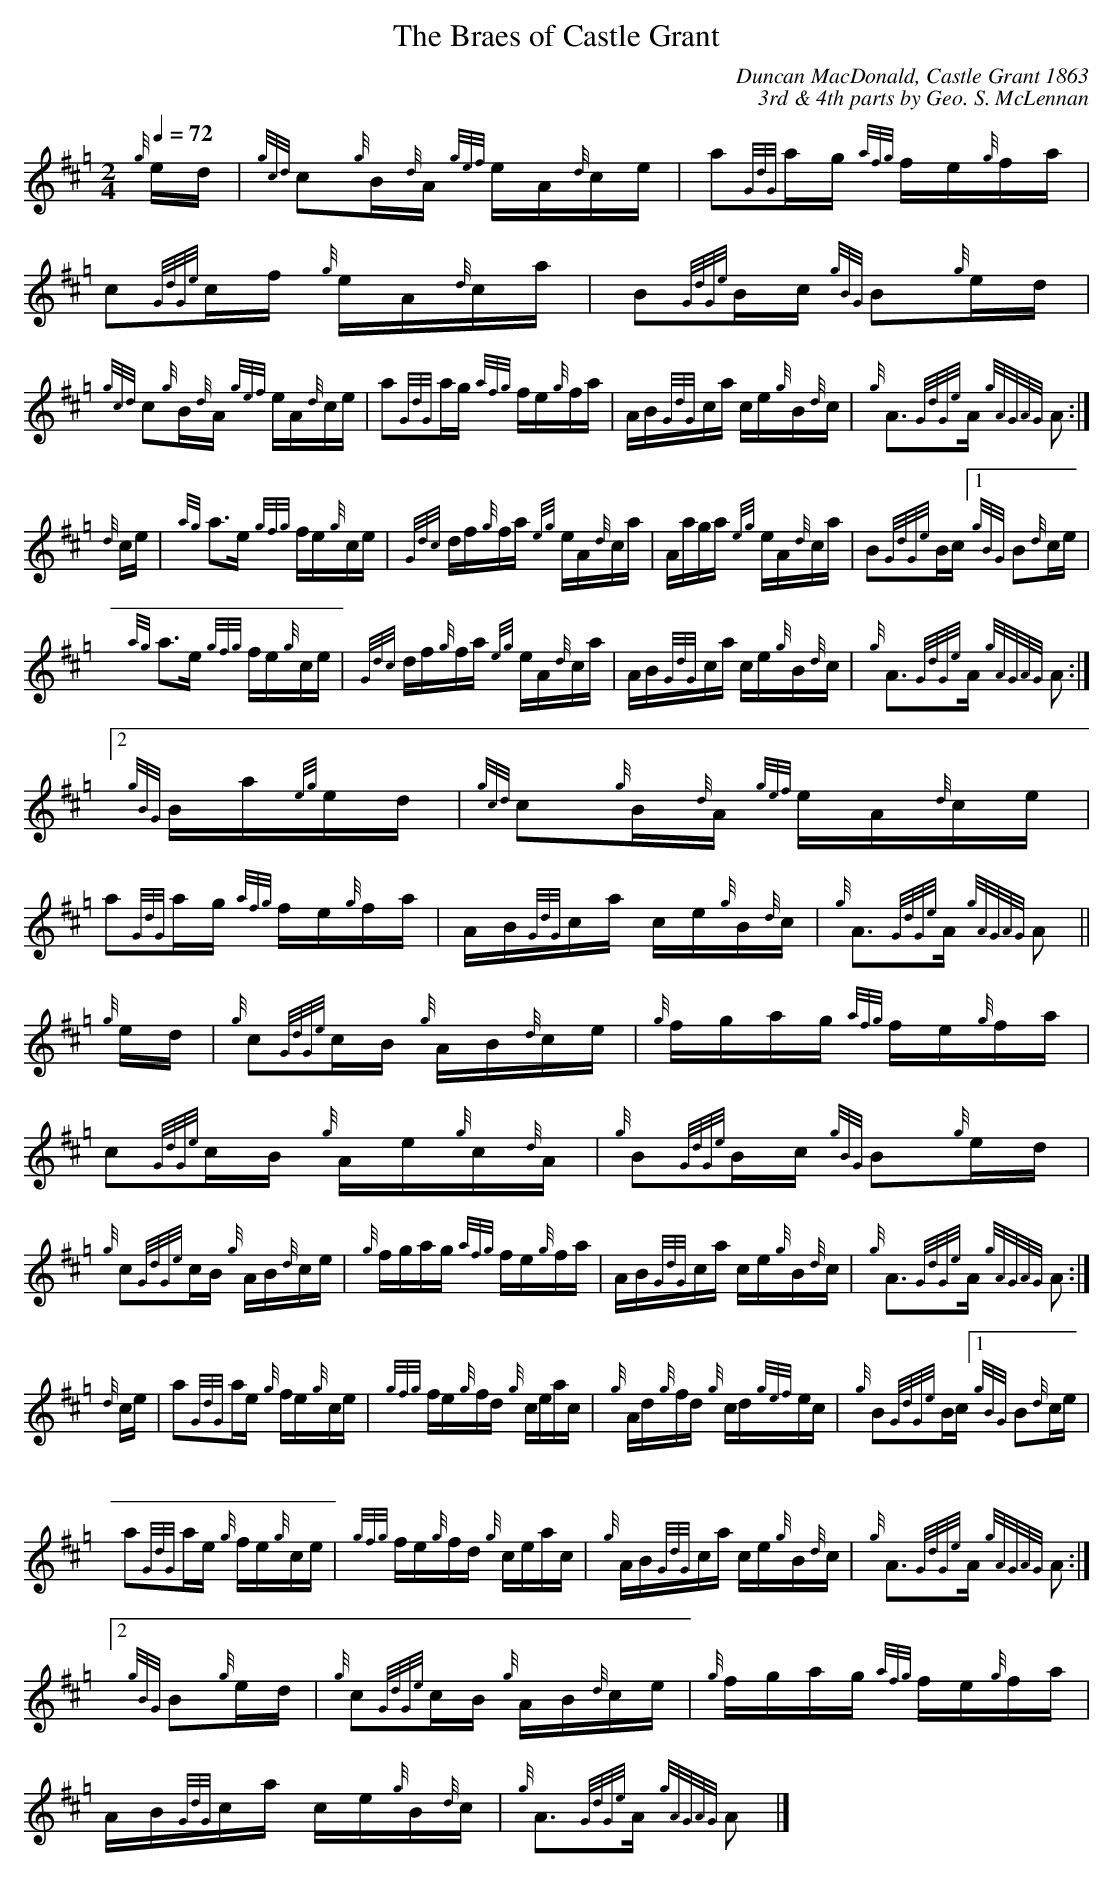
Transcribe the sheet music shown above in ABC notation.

X:1
T:The Braes of Castle Grant
C:Duncan MacDonald, Castle Grant 1863
C:3rd & 4th parts by Geo. S. McLennan
L:1/16
M:2/4
Q:1/4=72
K:Hp
{g}ed|{gcd}c2{g}B{d}A {gef}eA{d}ce   |     a2{GdG}ag     {afg}fe{g}fa |\
           c2{GdGe}cf   {g}eA{d}ca   |     B2{GdGe}Bc    {gBG}B2{g}ed |
      {gcd}c2{g}B{d}A {gef}eA{d}ce   |     a2{GdG}ag     {afg}fe{g}fa |\
           AB{GdG}ca       ce{g}B{d}c|  {g}A3{GdGe}A   {gAGAG}A2     :|
{d}ce| {ag}a3e        {gfg}fe{g}ce   |{Gdc}df{g}fa        {eg}eA{d}ca |\
           Aaga        {eg}eA{d}ca   |     B2{GdGe}Bc [1 {gBG}B2{d}ce |
       {ag}a3e        {gfg}fe{g}ce   |{Gdc}df{g}fa        {eg}eA{d}ca |\
           AB{GdG}ca       ce{g}B{d}c|  {g}A3{GdGe}A   {gAGAG}A2     :|
                                                      [2 {gBG}Ba{eg}ed|\
      {gcd}c2{g}B{d}A {gef}eA{d}ce   |     a2{GdG}ag     {afg}fe{g}fa |\
           AB{GdG}ca       ce{g}B{d}c|  {g}A3{GdGe}A   {gAGAG}A2     ||
{g}ed|  {g}c2{GdGe}cB   {g}AB{d}ce   |  {g}fgag          {afg}fe{g}fa |\
           c2{GdGe}cB   {g}Ae{g}c{d}A|  {g}B2{GdGe}Bc    {gBG}B2{g}ed |
        {g}c2{GdGe}cB   {g}AB{d}ce   |  {g}fgag          {afg}fe{g}fa |\
           AB{GdG}ca       ce{g}B{d}c|  {g}A3{GdGe}A   {gAGAG}A2     :|
{d}ce|     a2{GdG}ae    {g}fe{g}ce   |{gfg}fe{g}fd         {g}ceac    |\
        {g}Ad{g}fd      {g}cd{gef}ec |  {g}B2{GdGe}Bc [1 {gBG}B2{d}ce |
           a2{GdG}ae    {g}fe{g}ce   |{gfg}fe{g}fd         {g}ceac    |\
        {g}AB{GdG}ca       ce{g}B{d}c|  {g}A3{GdGe}A   {gAGAG}A2     :|
                                                      [2 {gBG}B2{g}ed |\
        {g}c2{GdGe}cB   {g}AB{d}ce   |  {g}fgag          {afg}fe{g}fa |\
           AB{GdG}ca       ce{g}B{d}c|  {g}A3{GdGe}A   {gAGAG}A2     |]
